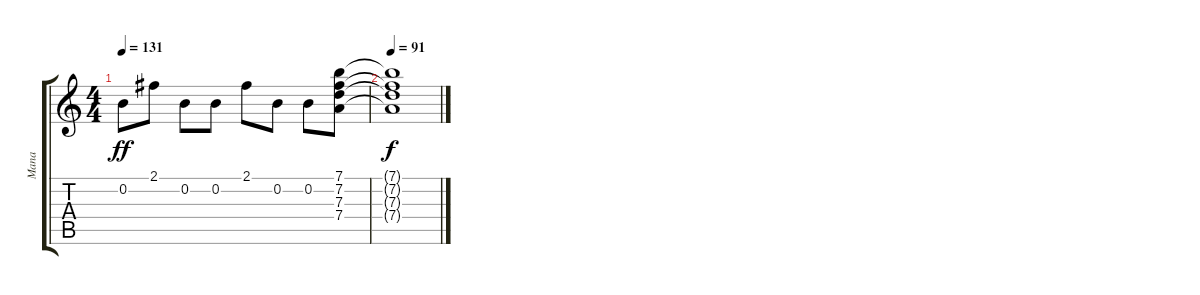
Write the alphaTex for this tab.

\track ("Mana" "Mana") {instrument electricguitarclean}
\staff {score tabs}
\tuning (E4 B3 G3 D3 A2 E2) {hide}
\ts (4 4)
\tempo 131
\clef g2
\ks c
0.2.8{dy ff} 2.1.8 0.2.8 0.2.8 2.1.8 0.2.8 0.2.8 (7.1 7.2 7.3 7.4).8 |
\tempo 91
(7.1{t} 7.2{t} 7.3{t} 7.4{t}).1{dy f}
